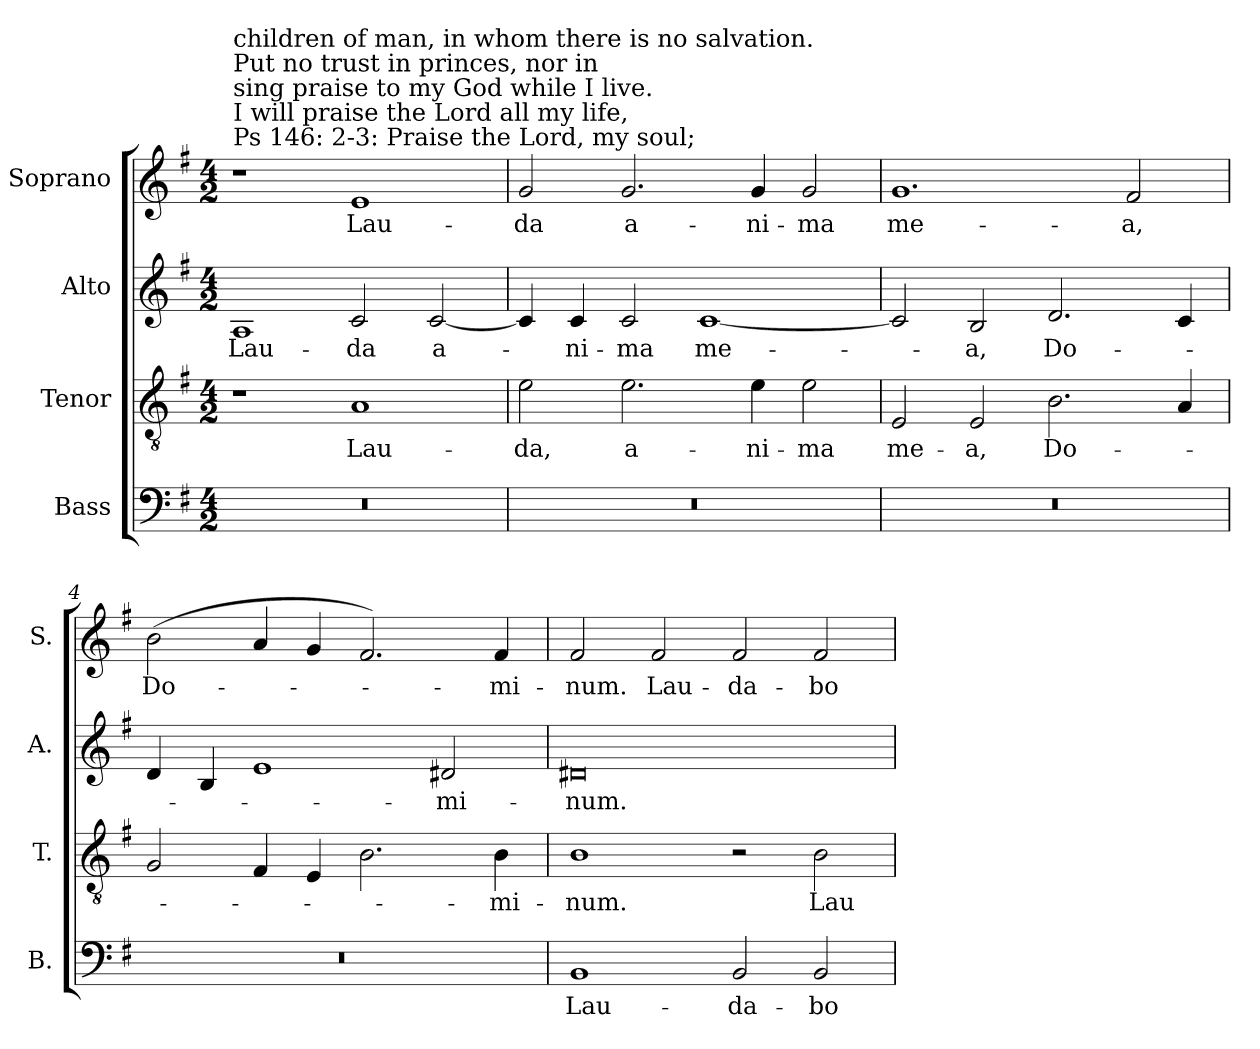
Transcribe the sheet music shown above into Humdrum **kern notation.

**kern	**text	**kern	**text	**kern	**text	**kern	**text
*part4	*part4	*part3	*part3	*part2	*part2	*part1	*part1
*staff4	*staff4	*staff3	*staff3	*staff2	*staff2	*staff1	*staff1
*I"Bass	*	*I"Tenor	*	*I"Alto	*	*I"Soprano	*
*I'B.	*	*I'T.	*	*I'A.	*	*I'S.	*
!!LO:PB:g=z
*clefF4	*	*clefGv2	*	*clefG2	*	*clefG2	*
*	*	*ITrd7c12	*	*	*	*	*
*k[f#]	*	*k[f#]	*	*k[f#]	*	*k[f#]	*
*G:	*	*G:	*	*G:	*	*G:	*
*M4/2	*	*M4/2	*	*M4/2	*	*M4/2	*
*MM184	*	*MM184	*	*MM184	*	*MM184	*
=1	=1	=1	=1	=1	=1	=1	=1
!LO:N:vis=1	!	!	!	!	!	!	!
!	!	!	!	!	!	!LO:TX:a:t=Ps 146&colon; 2-3&colon; Praise the Lord, my soul;	!
!	!	!	!	!	!	!LO:TX:t=I will praise the Lord all my life,	!
!	!	!	!	!	!	!LO:TX:t=sing praise to my God while I live.	!
!	!	!	!	!	!	!LO:TX:t=Put no trust in princes, nor in	!
!	!	!	!	!	!	!LO:TX:t=children of man, in whom there is no salvation.	!
!	!	!	!	!	!LO:LY:b:color=#000000	!	!
0r	.	1r	.	1Ai	Lau-	1r	.
!	!	!	!LO:LY:b:color=#000000	!	!	!	!
!	!	!	!	!	!LO:LY:b:color=#000000	!	!
!	!	!	!	!	!	!	!LO:LY:b:color=#000000
.	.	1AAi	Lau-	2ci/	-da	1ei	Lau-
!	!	!	!	!	!LO:LY:b:color=#000000	!	!
.	.	.	.	[2ci/	a-	.	.
=2	=2	=2	=2	=2	=2	=2	=2
!LO:N:vis=1	!	!	!	!	!	!	!
!	!	!	!LO:LY:b:color=#000000	!	!	!	!
!	!	!	!	!	!	!	!LO:LY:b:color=#000000
0r	.	2Ei\	-da,	4ci/]	.	2gi/	-da
!	!	!	!	!	!LO:LY:b:color=#000000	!	!
.	.	.	.	4ci/	-ni-	.	.
!	!	!	!LO:LY:b:color=#000000	!	!	!	!
!	!	!	!	!	!LO:LY:b:color=#000000	!	!
!	!	!	!	!	!	!	!LO:LY:b:color=#000000
.	.	2.Ei\	a-	2ci/	-ma	2.gi/	a-
!	!	!	!	!	!LO:LY:b:color=#000000	!	!
.	.	.	.	[1ci	me-	.	.
!	!	!	!LO:LY:b:color=#000000	!	!	!	!
!	!	!	!	!	!	!	!LO:LY:b:color=#000000
.	.	4Ei\	-ni-	.	.	4gi/	-ni-
!	!	!	!LO:LY:b:color=#000000	!	!	!	!
!	!	!	!	!	!	!	!LO:LY:b:color=#000000
.	.	2Ei\	-ma	.	.	2gi/	-ma
=3	=3	=3	=3	=3	=3	=3	=3
!LO:N:vis=1	!	!	!	!	!	!	!
!	!	!	!LO:LY:b:color=#000000	!	!	!	!
!	!	!	!	!	!	!	!LO:LY:b:color=#000000
0r	.	2EEi/	me-	2ci/]	.	1.gi	me-
!	!	!	!LO:LY:b:color=#000000	!	!	!	!
!	!	!	!	!	!LO:LY:b:color=#000000	!	!
.	.	2EEi/	-a,	2Bi/	-a,	.	.
!	!	!	!LO:LY:b:color=#000000	!	!	!	!
!	!	!	!	!	!LO:LY:b:color=#000000	!	!
.	.	2.BBi\	Do-	2.di/	Do-	.	.
!	!	!	!	!	!	!	!LO:LY:b:color=#000000
.	.	.	.	.	.	2f#i/	-a,
.	.	4AAi/	.	4ci/	.	.	.
=4	=4	=4	=4	=4	=4	=4	=4
!LO:N:vis=1	!	!	!	!	!	!	!
!	!	!	!	!	!	!	!LO:LY:b:color=#000000
0r	.	2GGi/	.	4di/	.	(2bi\	Do-
.	.	.	.	4Bi/	.	.	.
.	.	4FF#i/	.	1ei	.	4ai/	.
.	.	4EEi/	.	.	.	4gi/	.
.	.	2.BBi\	.	.	.	2.f#i/)	.
!	!	!	!	!	!LO:LY:b:color=#000000	!	!
.	.	.	.	2d#Xi/	-mi-	.	.
!	!	!	!LO:LY:b:color=#000000	!	!	!	!
!	!	!	!	!	!	!	!LO:LY:b:color=#000000
.	.	4BBi\	-mi-	.	.	4f#i/	-mi-
=5	=5	=5	=5	=5	=5	=5	=5
!	!LO:LY:b:color=#000000	!	!	!	!	!	!
!	!	!	!LO:LY:b:color=#000000	!	!	!	!
!	!	!	!	!	!LO:LY:b:color=#000000	!	!
!	!	!	!	!	!	!	!LO:LY:b:color=#000000
1BBi	Lau-	1BBi	-num.	0d#Xi	-num.	2f#i/	-num.
!	!	!	!	!	!	!	!LO:LY:b:color=#000000
.	.	.	.	.	.	2f#i/	Lau-
!	!LO:LY:b:color=#000000	!	!	!	!	!	!
!	!	!	!	!	!	!	!LO:LY:b:color=#000000
2BBi/	-da-	2r	.	.	.	2f#i/	-da-
!	!LO:LY:b:color=#000000	!	!	!	!	!	!
!	!	!	!LO:LY:b:color=#000000	!	!	!	!
!	!	!	!	!	!	!	!LO:LY:b:color=#000000
2BBi/	-bo	2BBi\	Lau-	.	.	2f#i/	-bo
=	=	=	=	=	=	=	=
*-	*-	*-	*-	*-	*-	*-	*-
